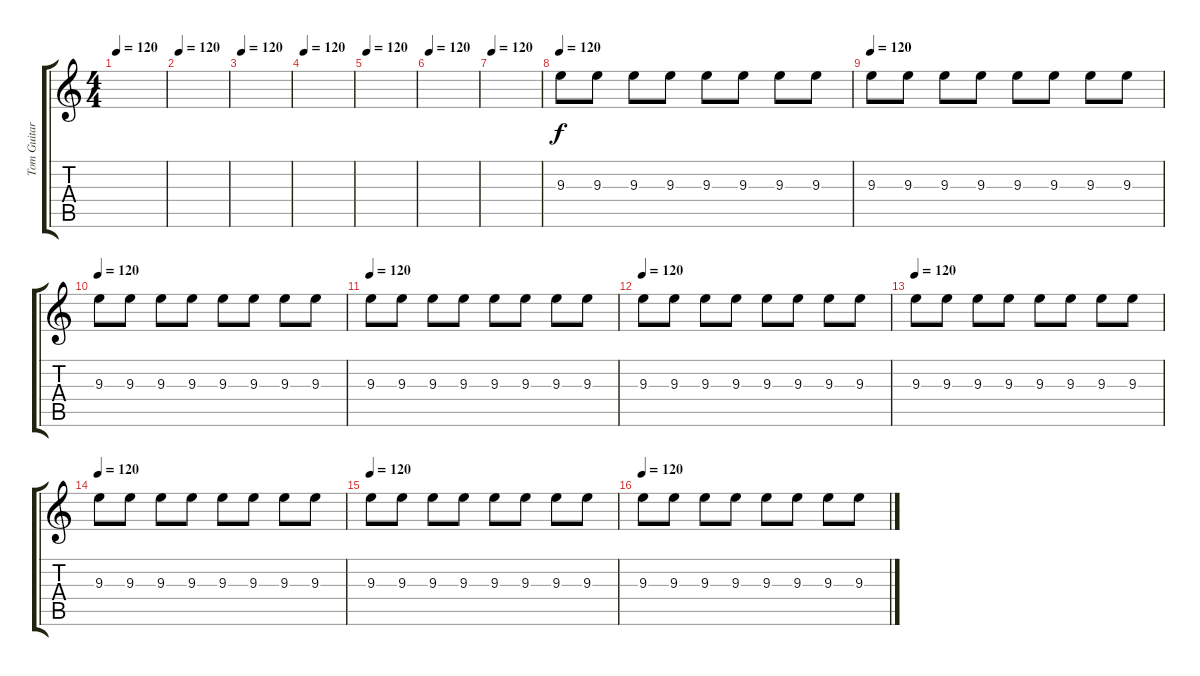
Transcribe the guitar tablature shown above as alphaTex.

\track ("Tom Guitar 2" "Tom Guitar") {instrument distortionguitar}
\staff {score tabs}
\tuning (E4 B3 G3 D3 A2 E2) {hide}
\ts (4 4)
\tempo 120
\clef g2
\ks c
|
\tempo 120
|
\tempo 120
|
\tempo 120
|
\tempo 120
|
\tempo 120
|
\tempo 120
|
\tempo 120
9.3.8{instrument electricguitarclean} 9.3.8 9.3.8 9.3.8 9.3.8 9.3.8 9.3.8 9.3.8 |
\tempo 120
9.3.8 9.3.8 9.3.8 9.3.8 9.3.8 9.3.8 9.3.8 9.3.8 |
\tempo 120
9.3.8{instrument electricguitarclean} 9.3.8 9.3.8 9.3.8 9.3.8 9.3.8 9.3.8 9.3.8 |
\tempo 120
9.3.8 9.3.8 9.3.8 9.3.8 9.3.8 9.3.8 9.3.8 9.3.8 |
\tempo 120
9.3.8{instrument electricguitarclean} 9.3.8 9.3.8 9.3.8 9.3.8 9.3.8 9.3.8 9.3.8 |
\tempo 120
9.3.8 9.3.8 9.3.8 9.3.8 9.3.8 9.3.8 9.3.8 9.3.8 |
\tempo 120
9.3.8{instrument electricguitarclean} 9.3.8 9.3.8 9.3.8 9.3.8 9.3.8 9.3.8 9.3.8 |
\tempo 120
9.3.8 9.3.8 9.3.8 9.3.8 9.3.8 9.3.8 9.3.8 9.3.8 |
\tempo 120
9.3.8{instrument electricguitarclean} 9.3.8 9.3.8 9.3.8 9.3.8 9.3.8 9.3.8 9.3.8
